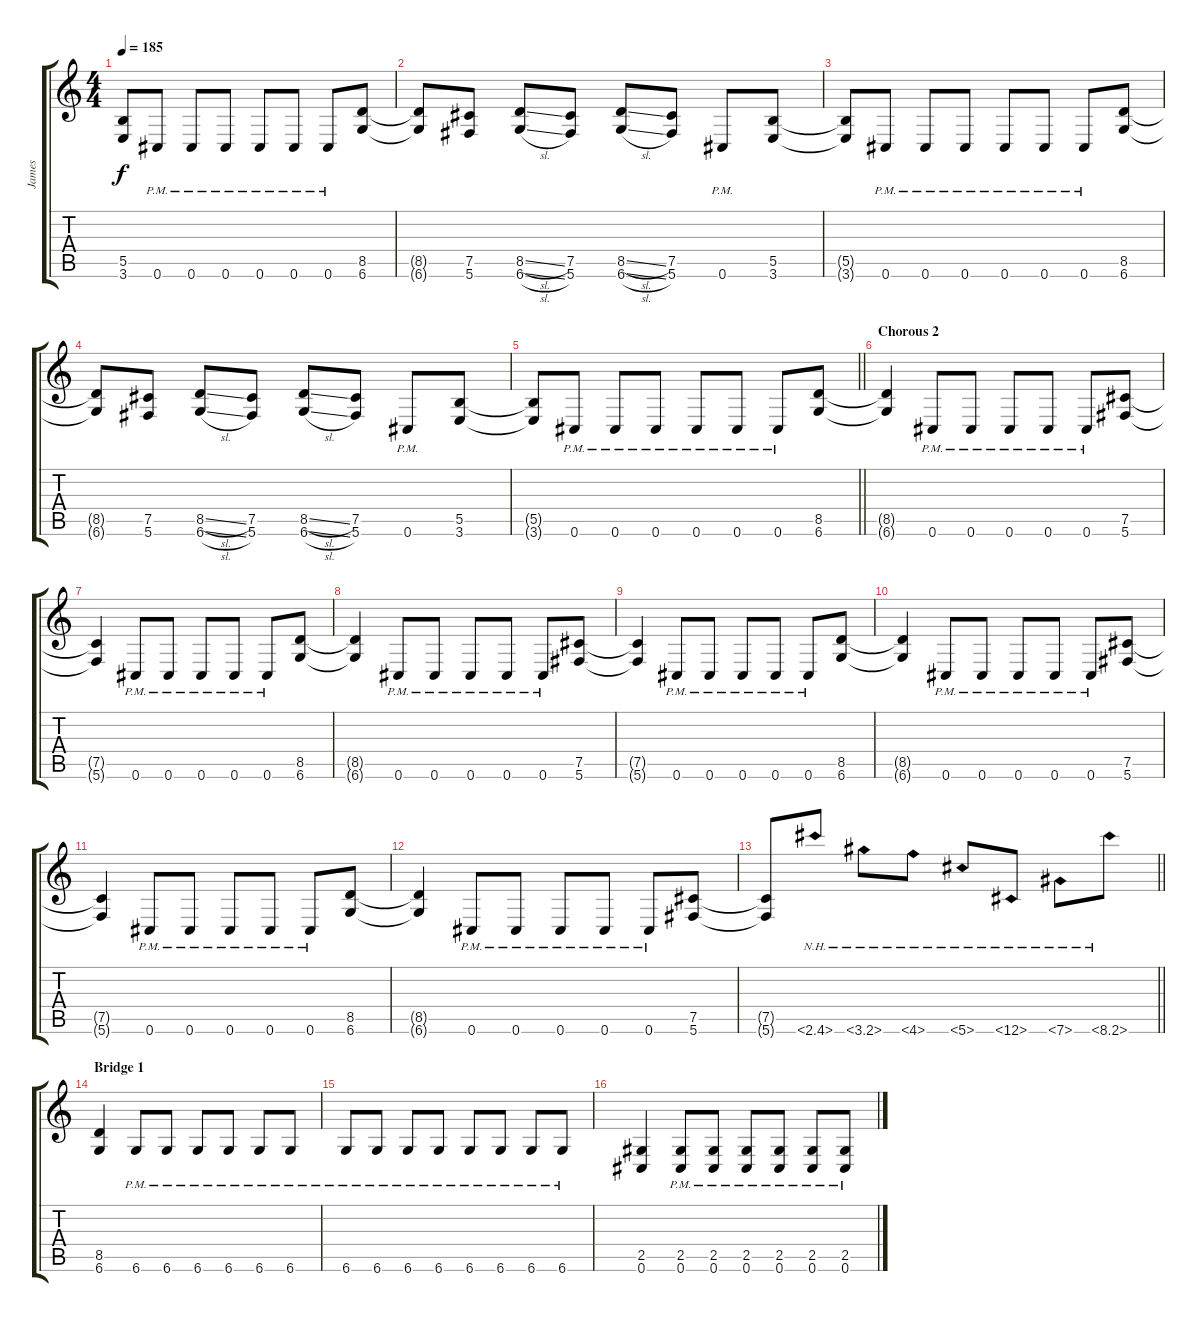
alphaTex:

\track ("James" "James") {instrument distortionguitar}
\staff {score tabs}
\tuning (Db4 Ab3 E3 B2 Gb2 Db2) {hide}
\ts (4 4)
\tempo 185
\clef g2
\ks c
(5.5{t} 3.6{t}).8{dy f} 0.6{pm}.8 0.6{pm}.8 0.6{pm}.8 0.6{pm}.8 0.6{pm}.8 0.6{pm}.8 (8.5 6.6).8 |
(8.5{t} 6.6{t}).8 (7.5 5.6).8 (8.5{sl} 6.6{sl}).8 (7.5 5.6).8 (8.5{sl} 6.6{sl}).8 (7.5 5.6).8 0.6{pm}.8 (5.5 3.6).8 |
(5.5{t} 3.6{t}).8 0.6{pm}.8 0.6{pm}.8 0.6{pm}.8 0.6{pm}.8 0.6{pm}.8 0.6{pm}.8 (8.5 6.6).8 |
(8.5{t} 6.6{t}).8 (7.5 5.6).8 (8.5{sl} 6.6{sl}).8 (7.5 5.6).8 (8.5{sl} 6.6{sl}).8 (7.5 5.6).8 0.6{pm}.8 (5.5 3.6).8 |
\barLineRight lightlight
(5.5{t} 3.6{t}).8 0.6{pm}.8 0.6{pm}.8 0.6{pm}.8 0.6{pm}.8 0.6{pm}.8 0.6{pm}.8 (8.5 6.6).8 |
\section ("" "Chorous 2")
(8.5{t} 6.6{t}).4 0.6{pm}.8 0.6{pm}.8 0.6{pm}.8 0.6{pm}.8 0.6{pm}.8 (7.5 5.6).8 |
(7.5{t} 5.6{t}).4 0.6{pm}.8 0.6{pm}.8 0.6{pm}.8 0.6{pm}.8 0.6{pm}.8 (8.5 6.6).8 |
(8.5{t} 6.6{t}).4 0.6{pm}.8 0.6{pm}.8 0.6{pm}.8 0.6{pm}.8 0.6{pm}.8 (7.5 5.6).8 |
(7.5{t} 5.6{t}).4 0.6{pm}.8 0.6{pm}.8 0.6{pm}.8 0.6{pm}.8 0.6{pm}.8 (8.5 6.6).8 |
(8.5{t} 6.6{t}).4 0.6{pm}.8 0.6{pm}.8 0.6{pm}.8 0.6{pm}.8 0.6{pm}.8 (7.5 5.6).8 |
(7.5{t} 5.6{t}).4 0.6{pm}.8 0.6{pm}.8 0.6{pm}.8 0.6{pm}.8 0.6{pm}.8 (8.5 6.6).8 |
(8.5{t} 6.6{t}).4 0.6{pm}.8 0.6{pm}.8 0.6{pm}.8 0.6{pm}.8 0.6{pm}.8 (7.5 5.6).8 |
\barLineRight lightlight
(7.5{t} 5.6{t}).8 2.6{nh}.8 3.6{nh}.8 4.6{nh}.8 5.6{nh}.8 6.6{nh}.8 7.6{nh}.8 8.6{nh}.8 |
\section ("" "Bridge 1")
(8.5 6.6).4 6.6{pm}.8 6.6{pm}.8 6.6{pm}.8 6.6{pm}.8 6.6{pm}.8 6.6{pm}.8 |
6.6{pm}.8 6.6{pm}.8 6.6{pm}.8 6.6{pm}.8 6.6{pm}.8 6.6{pm}.8 6.6{pm}.8 6.6{pm}.8 |
(2.5 0.6).4 (2.5{pm} 0.6{pm}).8 (2.5{pm} 0.6{pm}).8 (2.5{pm} 0.6{pm}).8 (2.5{pm} 0.6{pm}).8 (2.5{pm} 0.6{pm}).8 (2.5{pm} 0.6{pm}).8
